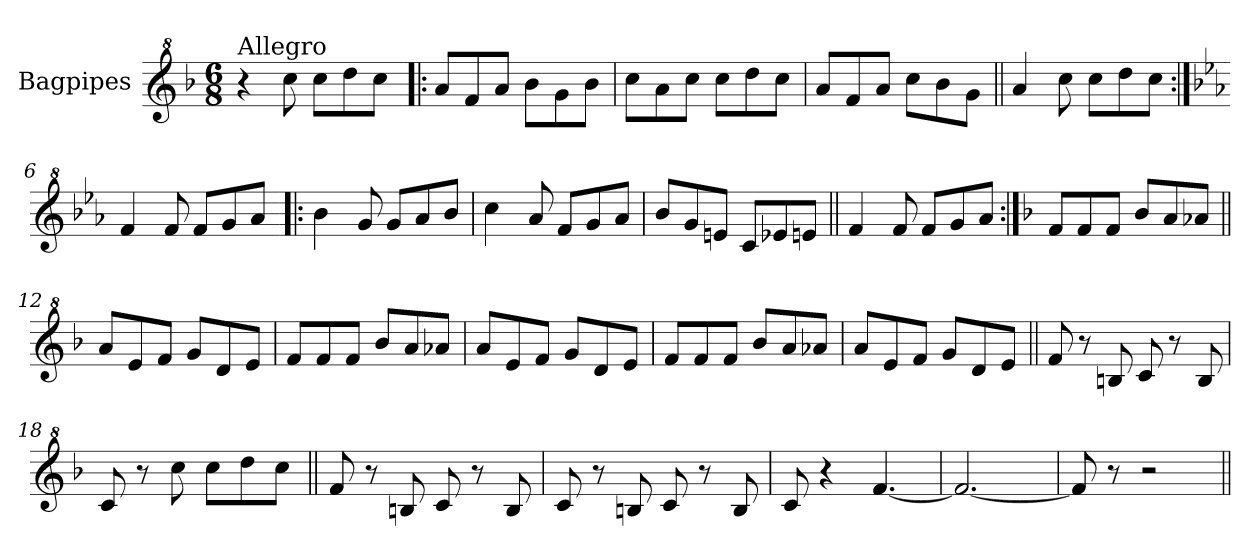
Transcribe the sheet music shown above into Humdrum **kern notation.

**kern
*part1
*staff1
*I"Bagpipes
*I'Bag
*clefG^2
*k[b-]
*F:
*M6/8
=1
!LO:TX:a:t=Allegro
4r
8ccc\
8ccc\L
8ddd\
8ccc\J
=2!|:
8aa/L
8ff/
8aa/J
8bb-\L
8gg\
8bb-\J
=3
8ccc\L
8aa\
8ccc\J
8ccc\L
8ddd\
8ccc\J
=4
8aa/L
8ff/
8aa/J
8ccc\L
8bb-\
8gg\J
=5||
4aa/
8ccc\
8ccc\L
8ddd\
8ccc\J
=6:|!
*k[b-e-a-]
*E-:
4ff/
8ff/
8ff/L
8gg/
8aa-/J
=7!|:
4bb-\
8gg/
8gg/L
8aa-/
8bb-/J
!!LO:LB:g=z
=8
4ccc\
8aa-/
8ff/L
8gg/
8aa-/J
=9
8bb-/L
8gg/
8een/J
8cc/L
8ee-X/
8een/J
=10||
4ff/
8ff/
8ff/L
8gg/
8aa-/J
=11:|!
*k[b-]
*F:
8ff/L
8ff/
8ff/J
8bb-/L
8aa/
8aa-X/J
=12||
8aa/L
8ee/
8ff/J
8gg/L
8dd/
8ee/J
=13
8ff/L
8ff/
8ff/J
8bb-/L
8aa/
8aa-X/J
!!LO:LB:g=z
=14
8aa/L
8ee/
8ff/J
8gg/L
8dd/
8ee/J
=15
8ff/L
8ff/
8ff/J
8bb-/L
8aa/
8aa-X/J
=16
8aa/L
8ee/
8ff/J
8gg/L
8dd/
8ee/J
=17||
8ff/
8r
8bn/
8cc/
8r
8b/
=18
8cc/
8r
8ccc\
8ccc\L
8ddd\
8ccc\J
=19||
8ff/
8r
8bn/
8cc/
8r
8b/
!!LO:LB:g=z
=20
8cc/
8r
8bn/
8cc/
8r
8b/
=21
8cc/
4r
[4.ff/
=22
2.ff/_
=23
8ff/]
8r
2r
=||
*-
